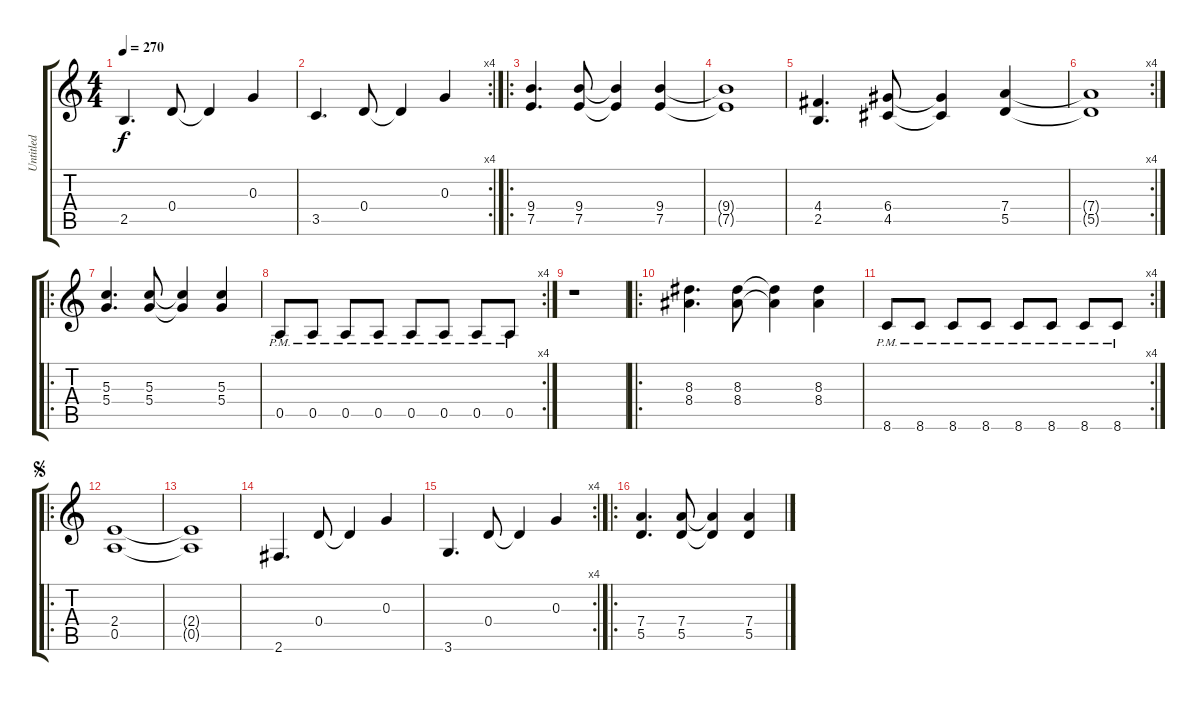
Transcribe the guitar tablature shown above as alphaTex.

\track ("Untitled" "Untitled") {instrument distortionguitar}
\staff {score tabs}
\tuning (E4 B3 G3 D3 A2 E2) {hide}
\ts (4 4)
\tempo 270
\clef g2
\ks c
2.5.4{d dy f} 0.4.8 0.4{t}.4 0.3.4 |
\rc 4
3.5.4{d} 0.4.8 0.4{t}.4 0.3.4 |
\ro
(9.4 7.5).4{d} (9.4 7.5).8 (9.4{t} 7.5{t}).4 (9.4 7.5).4 |
(9.4{t} 7.5{t}).1 |
(4.4 2.5).4{d} (6.4 4.5).8 (6.4{t} 4.5{t}).4 (7.4 5.5).4 |
\rc 4
(7.4{t} 5.5{t}).1 |
\ro
(5.3 5.4).4{d} (5.3 5.4).8 (5.3{t} 5.4{t}).4 (5.3 5.4).4 |
\rc 4
0.5{pm}.8 0.5{pm}.8 0.5{pm}.8 0.5{pm}.8 0.5{pm}.8 0.5{pm}.8 0.5{pm}.8 0.5{pm}.8 |
r.1 |
\ro
(8.3 8.4).4{d} (8.3 8.4).8 (8.3{t} 8.4{t}).4 (8.3 8.4).4 |
\rc 4
8.6{pm}.8 8.6{pm}.8 8.6{pm}.8 8.6{pm}.8 8.6{pm}.8 8.6{pm}.8 8.6{pm}.8 8.6{pm}.8 |
\ro
\jump segno
(2.4 0.5).1 |
(2.4{t} 0.5{t}).1 |
2.6.4{d} 0.4.8 0.4{t}.4 0.3.4 |
\rc 4
3.6.4{d} 0.4.8 0.4{t}.4 0.3.4 |
\ro
(7.4 5.5).4{d} (7.4 5.5).8 (7.4{t} 5.5{t}).4 (7.4 5.5).4
